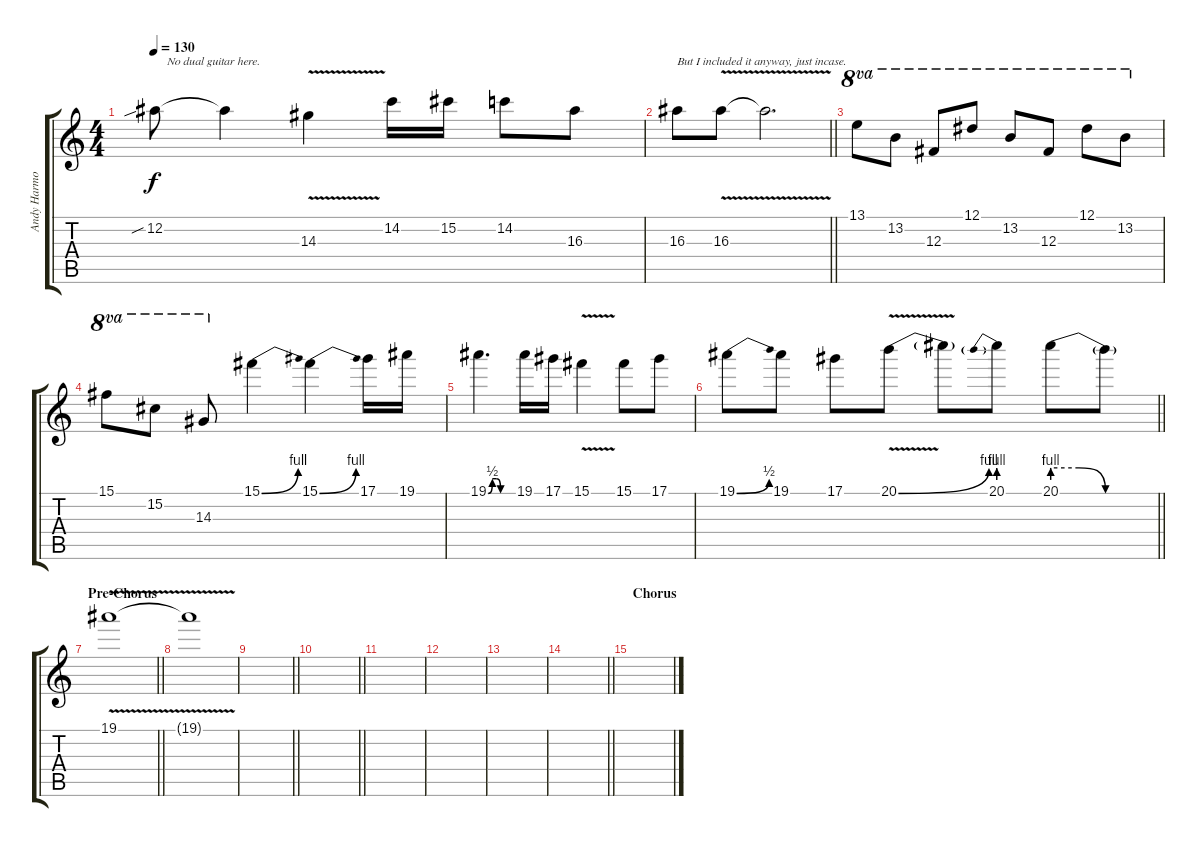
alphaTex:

\track ("Andy Harmony" "Andy Harmo") {mute instrument distortionguitar}
\staff {score tabs}
\tuning (Eb4 Bb3 Gb3 Db3 Ab2 Eb2) {hide}
\ts (4 4)
\tempo 130
\clef g2
\ks c
12.2{sib}.8{txt "    No dual guitar here." dy f} 12.2{t}.4 14.3{v}.4 14.2.16 15.2.16 14.2.8 16.3.8 |
\barLineRight lightlight
16.3.8{txt "But I included it anyway, just incase."} 16.3{v}.8 16.3{t}.2{d} |
13.1.8{ot 8va} 13.2.8{ot 8va} 12.3.8{ot 8va} 12.1.8{ot 8va} 13.2.8{ot 8va} 12.3.8{ot 8va} 12.1.8{ot 8va} 13.2.8{ot 8va} |
15.1.8{ot 8va} 15.2.8{ot 8va} 14.3.8{ot 8va} 15.1{be (bend 0 0 60 4)}.4 15.1{be (bend 0 0 60 4)}.4 17.1.16 19.1.16 |
19.1{be (custom 0 0 10 2 20 2 30 0 60 0)}.4{d} 19.1.16 17.1.16 15.1{v}.4 15.1.8 17.1.8 |
\barLineRight lightlight
19.1{be (bend 0 0 60 2)}.8 19.1.8 17.1.8 20.1{be (bend 0 0 60 4) v}.8 20.1{t}.8 20.1{be (prebend 0 4 60 4)}.8 20.1{be (custom 0 4 15 4 30 0 60 0)}.8 20.1{t}.8 |
\section ("" "Pre-Chorus")
\barLineRight lightlight
19.1{v}.1{volume 0} |
19.1{t}.1 |
\barLineRight lightlight
|
\barLineRight lightlight
|
|
|
|
\barLineRight lightlight
|
\section ("" "Chorus")
